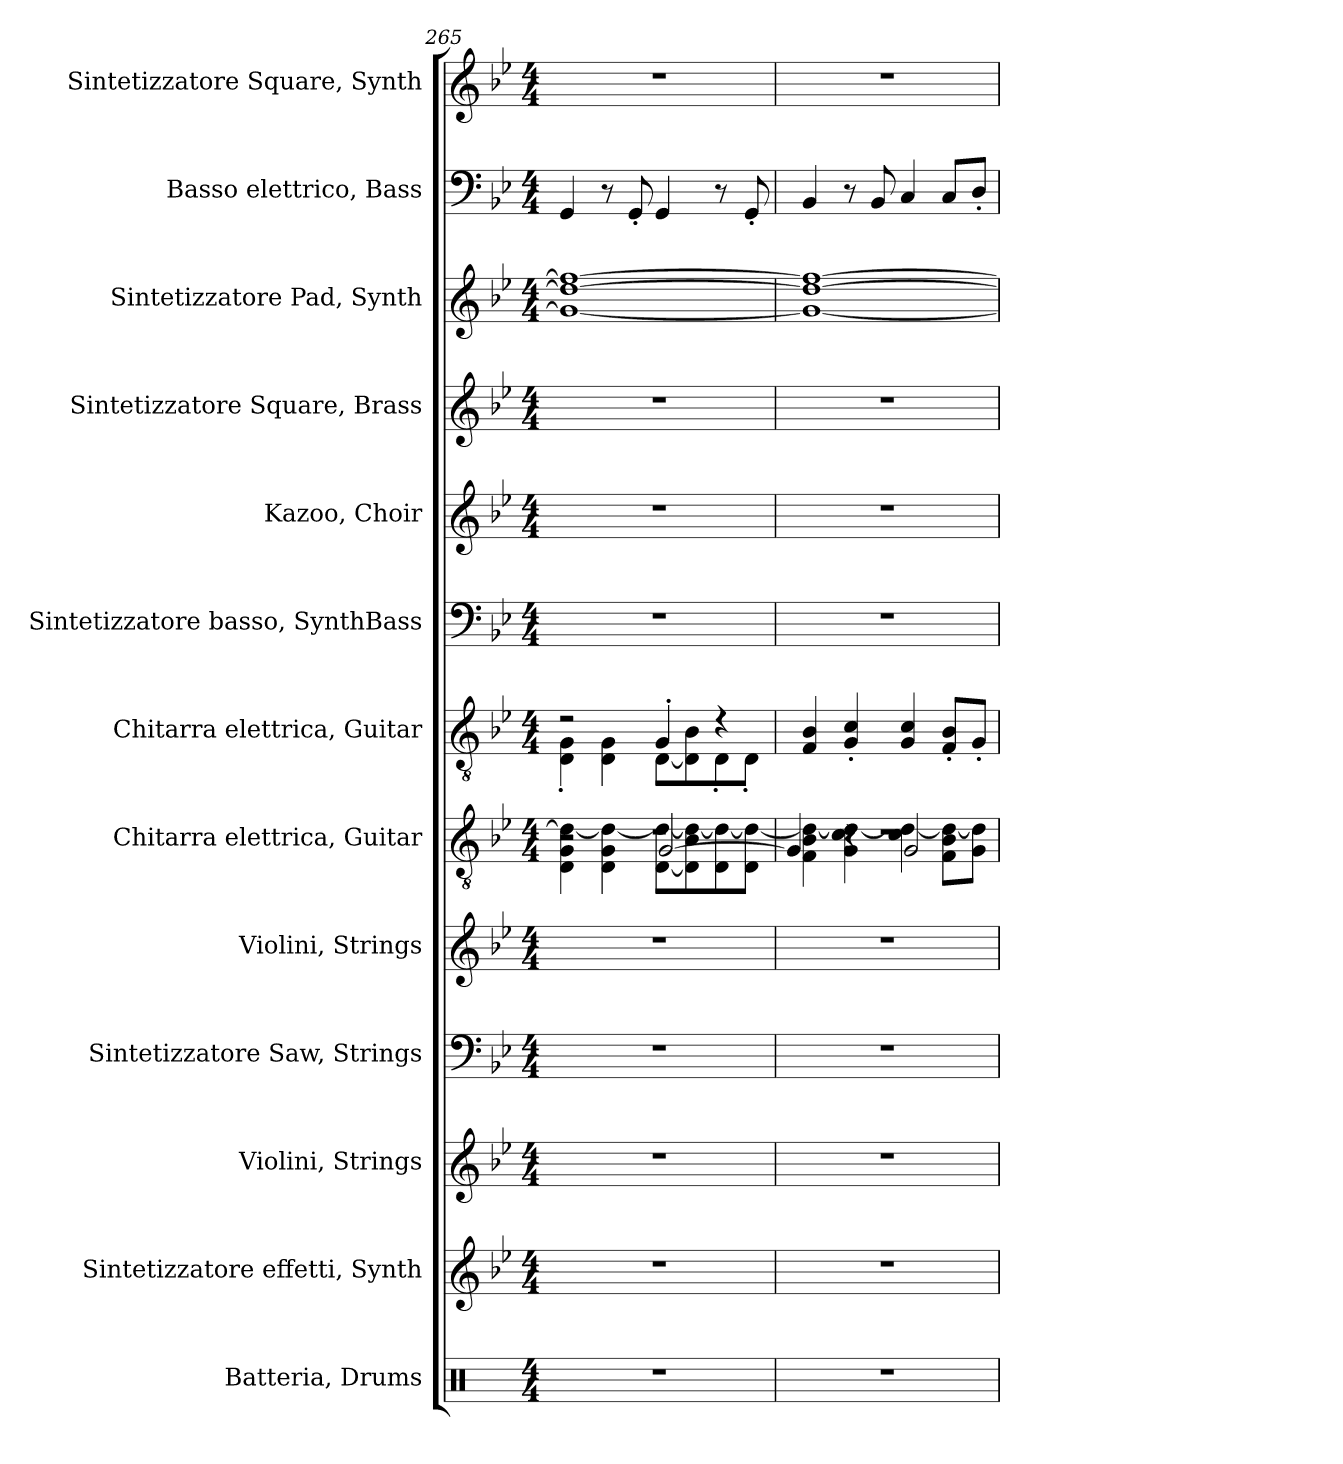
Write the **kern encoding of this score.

**kern	**kern	**kern	**kern	**kern	**kern	**kern	**kern	**kern	**kern	**kern	**kern	**kern
*part13	*part12	*part11	*part10	*part9	*part8	*part7	*part6	*part5	*part4	*part3	*part2	*part1
*staff13	*staff12	*staff11	*staff10	*staff9	*staff8	*staff7	*staff6	*staff5	*staff4	*staff3	*staff2	*staff1
*I"Batteria, Drums	*I"Sintetizzatore effetti, Synth	*I"Violini, Strings	*I"Sintetizzatore Saw, Strings	*I"Violini, Strings	*I"Chitarra elettrica, Guitar	*I"Chitarra elettrica, Guitar	*I"Sintetizzatore basso, SynthBass	*I"Kazoo, Choir	*I"Sintetizzatore Square, Brass	*I"Sintetizzatore Pad, Synth	*I"Basso elettrico, Bass	*I"Sintetizzatore Square, Synth
*I'Batt.	*I'Sint.	*I'Vl.	*I'Sint.	*I'Vl.	*I'Chit. el.	*I'Chit. el.	*I'Sint.	*I'Kaz.	*I'Sint.	*I'Sint.	*I'B. el.	*I'Sint.
*clefX	*clefG2	*clefG2	*clefF4	*clefG2	*clefGv2	*clefGv2	*clefF4	*clefG2	*clefG2	*clefG2	*clefF4	*clefG2
*	*	*	*	*	*	*	*	*	*	*	*ITrd7c12	*
*k[]	*k[b-e-]	*k[b-e-]	*k[b-e-]	*k[b-e-]	*k[b-e-]	*k[b-e-]	*k[b-e-]	*k[b-e-]	*k[b-e-]	*k[b-e-]	*k[b-e-]	*k[b-e-]
*M4/4	*M4/4	*M4/4	*M4/4	*M4/4	*M4/4	*M4/4	*M4/4	*M4/4	*M4/4	*M4/4	*M4/4	*M4/4
=265	=265	=265	=265	=265	=265	=265	=265	=265	=265	=265	=265	=265
*	*	*	*	*	*^	*^	*	*	*	*	*	*
*	*	*	*	*	*	*^	*	*	*	*	*	*	*	*
1r	1r	1r	1r	1r	1r	4D\ 4G\ 4d\_	2r	2r	4D\' 4G\'	1r	1r	1r	1g_ 1dd_ 1ff_	4GGG/	1r
.	.	.	.	.	.	4D\ 4G\ 4d\_	.	.	4D\ 4G\	.	.	.	.	8r	.
.	.	.	.	.	.	.	.	.	.	.	.	.	.	8GGG'/	.
.	.	.	.	.	.	[8D\ 8d\_L	[2G/	4G'/	[8D\L	.	.	.	.	4GGG/	.
.	.	.	.	.	.	8D\] 8B-\ 8d\_	.	.	8D\] 8B-\	.	.	.	.	.	.
.	.	.	.	.	.	8D\ 8d\_	.	4r	8D'\	.	.	.	.	8r	.
.	.	.	.	.	.	8D\ 8d\_J	.	.	8D'\J	.	.	.	.	8GGG'/	.
*	*	*	*	*	*	*	*	*v	*v	*	*	*	*	*	*
!!LO:PB:g=z
=266	=266	=266	=266	=266	=266	=266	=266	=266	=266	=266	=266	=266	=266	=266
1r	1r	1r	1r	1r	1r	4F\ 4B-\ 4d\_	4G/]	4F/ 4B-/	1r	1r	1r	1g_ 1dd_ 1ff_	4BBB-/	1r
.	.	.	.	.	.	4G\ 4c\ 4d\_	4r	4G/' 4c/'	.	.	.	.	8r	.
.	.	.	.	.	.	.	.	.	.	.	.	.	8BBB-/	.
.	.	.	.	.	.	4c\ 4d\_	2G/	4G/ 4c/	.	.	.	.	4CC/	.
.	.	.	.	.	.	8F\ 8B-\ 8d\_L	.	8F/' 8B-/'L	.	.	.	.	8CC/L	.
.	.	.	.	.	.	8G\ 8d\]J	.	8G'/J	.	.	.	.	8DD'/J	.
*	*	*	*	*	*v	*v	*v	*	*	*	*	*	*	*
=	=	=	=	=	=	=	=	=	=	=	=	=
*-	*-	*-	*-	*-	*-	*-	*-	*-	*-	*-	*-	*-
